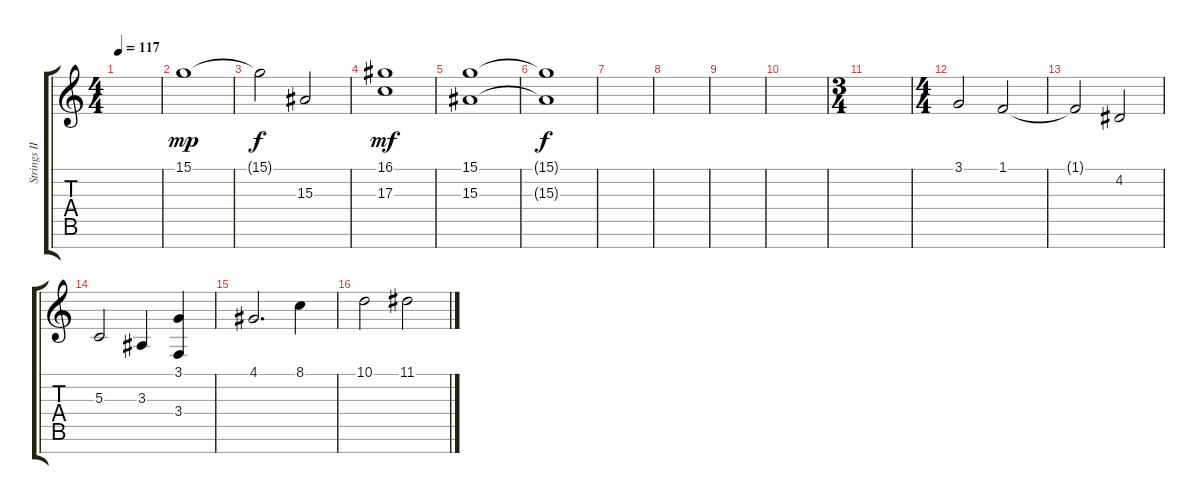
\track ("Strings II" "Strings II") {instrument stringensemble2}
\staff {score tabs}
\tuning (E4 B3 G3 D3 A2 E2 B1) {hide}
\ts (4 4)
\tempo 117
\clef g2
\ks c
|
15.1.1{dy mp volume 14} |
15.1{t}.2{dy f} 15.3.2 |
(16.1 17.3).1{dy mf} |
(15.1 15.3).1 |
(15.1{t} 15.3{t}).1{dy f} |
|
|
|
|
\ts (3 4)
|
\ts (4 4)
3.1.2 1.1.2 |
1.1{t}.2 4.2.2 |
5.3.2 3.3.4 (3.1 3.4).4 |
4.1.2{d} 8.1.4 |
10.1.2 11.1.2
